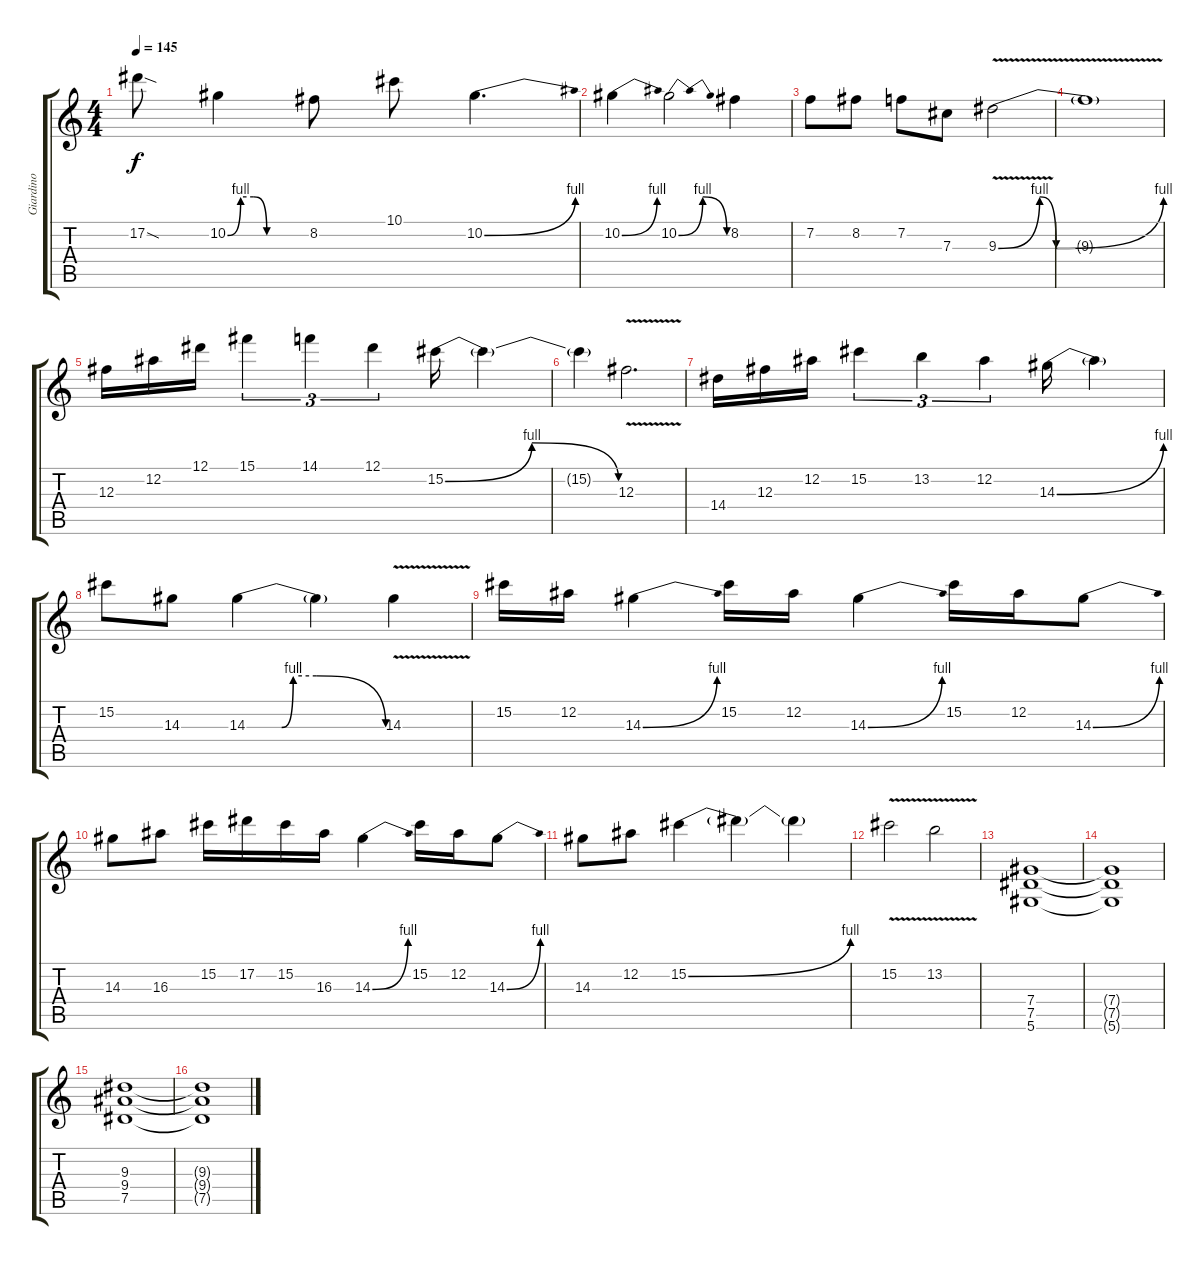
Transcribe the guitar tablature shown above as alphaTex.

\track ("Giardino" "Giardino") {instrument distortionguitar}
\staff {score tabs}
\tuning (Eb4 Bb3 Gb3 Db3 Ab2 Eb2) {hide}
\ts (4 4)
\tempo 145
\clef g2
\ks c
17.2{sod}.8{dy f} 10.2{be (custom 0 0 10 4 20 4 30 0 60 0)}.4 8.2.8 10.1.8 10.2{be (bend 0 0 60 4)}.4{d} |
10.2{be (bend 0 0 60 4)}.4 10.2{be (bendrelease 0 0 15 4 45 4 60 0)}.2 8.2.4 |
7.2.8 8.2.8 7.2.8 7.3.8 9.3{be (custom 0 0 15 4 21 0 60 4) v}.2 |
9.3{t}.1 |
12.3.16 12.2.16 12.1.16 15.1.4{tu (3 2)} 14.1.4{tu (3 2)} 12.1.4{tu (3 2)} 15.2{be (bendrelease 0 0 15 4 15 4 60 0)}.16 15.2{t}.4 |
15.2{t}.4 12.3{v}.2{d} |
14.4.16 12.3.16 12.2.16 15.2.4{tu (3 2)} 13.2.4{tu (3 2)} 12.2.4{tu (3 2)} 14.3{be (bend 0 0 60 4)}.16 14.3{t}.4 |
15.2.8 14.3.8 14.3{be (custom 0 0 15 0 20 4 30 4 60 0)}.4 14.3{t}.4 14.3{v}.4 |
15.2.16 12.2.16 14.3{be (bend 0 0 60 4)}.4 15.2.16 12.2.16 14.3{be (bend 0 0 60 4)}.4 15.2.16 12.2.16 14.3{be (bend 0 0 60 4)}.8 |
14.3.8 16.3.8 15.2.16 17.2.16 15.2.16 16.3.16 14.3{be (bend 0 0 60 4)}.4 15.2.16 12.2.16 14.3{be (bend 0 0 60 4)}.8 |
14.3.8 12.2.8 15.2{be (bend 0 0 60 4)}.4 15.2{t}.4 15.2{t}.4 |
15.2{v}.2 13.2{v}.2 |
(7.4 7.5 5.6).1{volume 13} |
(7.4{t} 7.5{t} 5.6{t}).1 |
(9.3 9.4 7.5).1 |
(9.3{t} 9.4{t} 7.5{t}).1
